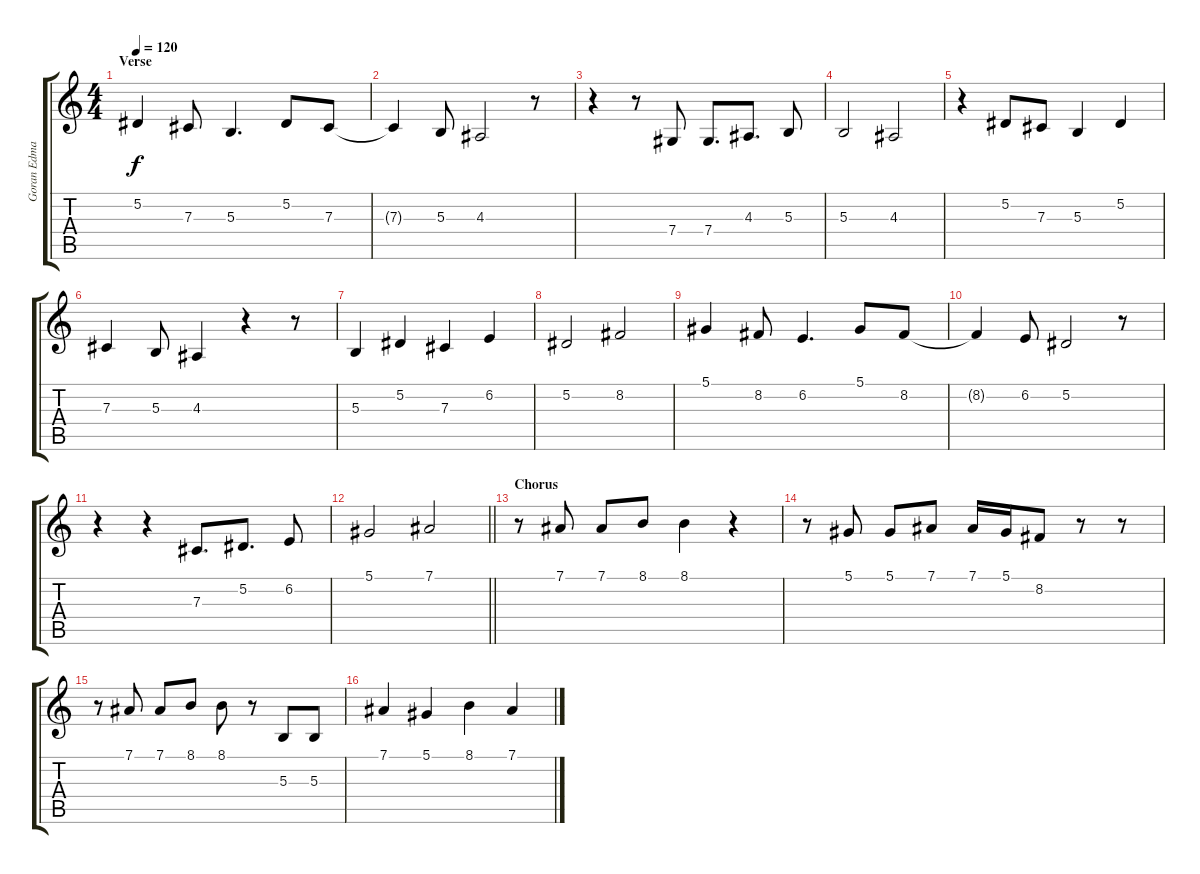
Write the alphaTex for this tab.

\track ("Goran Edman" "Goran Edma") {instrument lead2sawtooth}
\staff {score tabs}
\tuning (Eb4 Bb3 Gb3 Db3 Ab2 Eb2) {hide}
\ts (4 4)
\section ("" "Verse")
\tempo 120
\clef g2
\ks c
5.2.4{dy f} 7.3.8 5.3.4{d} 5.2.8 7.3.8 |
7.3{t}.4 5.3.8 4.3.2 r.8 |
r.4 r.8 7.4.8 7.4.8{d} 4.3.8{d} 5.3.8 |
5.3.2 4.3.2 |
r.4 5.2.8 7.3.8 5.3.4 5.2.4 |
7.3.4 5.3.8 4.3.4 r.4 r.8 |
5.3.4 5.2.4 7.3.4 6.2.4 |
5.2.2 8.2.2 |
5.1.4 8.2.8 6.2.4{d} 5.1.8 8.2.8 |
8.2{t}.4 6.2.8 5.2.2 r.8 |
r.4 r.4 7.3.8{d} 5.2.8{d} 6.2.8 |
\barLineRight lightlight
5.1.2 7.1.2 |
\section ("" "Chorus")
r.8 7.1.8 7.1.8 8.1.8 8.1.4 r.4 |
r.8 5.1.8 5.1.8 7.1.8 7.1.16 5.1.16 8.2.8 r.8 r.8 |
r.8 7.1.8 7.1.8 8.1.8 8.1.8 r.8 5.3.8 5.3.8 |
7.1.4 5.1.4 8.1.4 7.1.4
